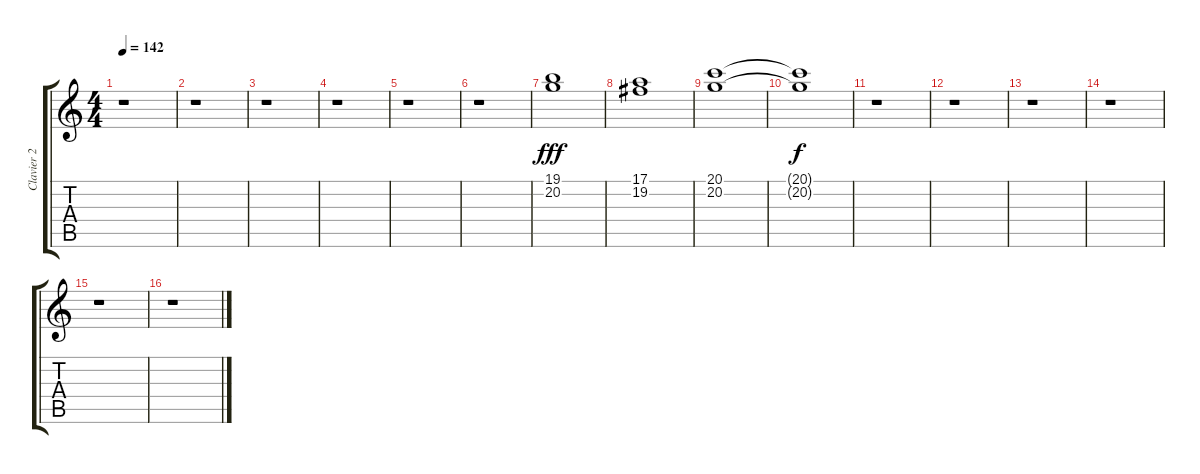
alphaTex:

\track ("Clavier 2" "Clavier 2") {instrument synthstrings2}
\staff {score tabs}
\tuning (E4 B3 G3 D3 A2 E2) {hide}
\ts (4 4)
\tempo 142
\clef g2
\ks c
r.1{dy fff} |
r.1 |
r.1 |
r.1 |
r.1 |
r.1 |
(19.1 20.2).1 |
(17.1 19.2).1{volume 9} |
(20.1 20.2).1{volume 0} |
(20.1{t} 20.2{t}).1{dy f} |
r.1 |
r.1 |
r.1 |
r.1 |
r.1 |
r.1
